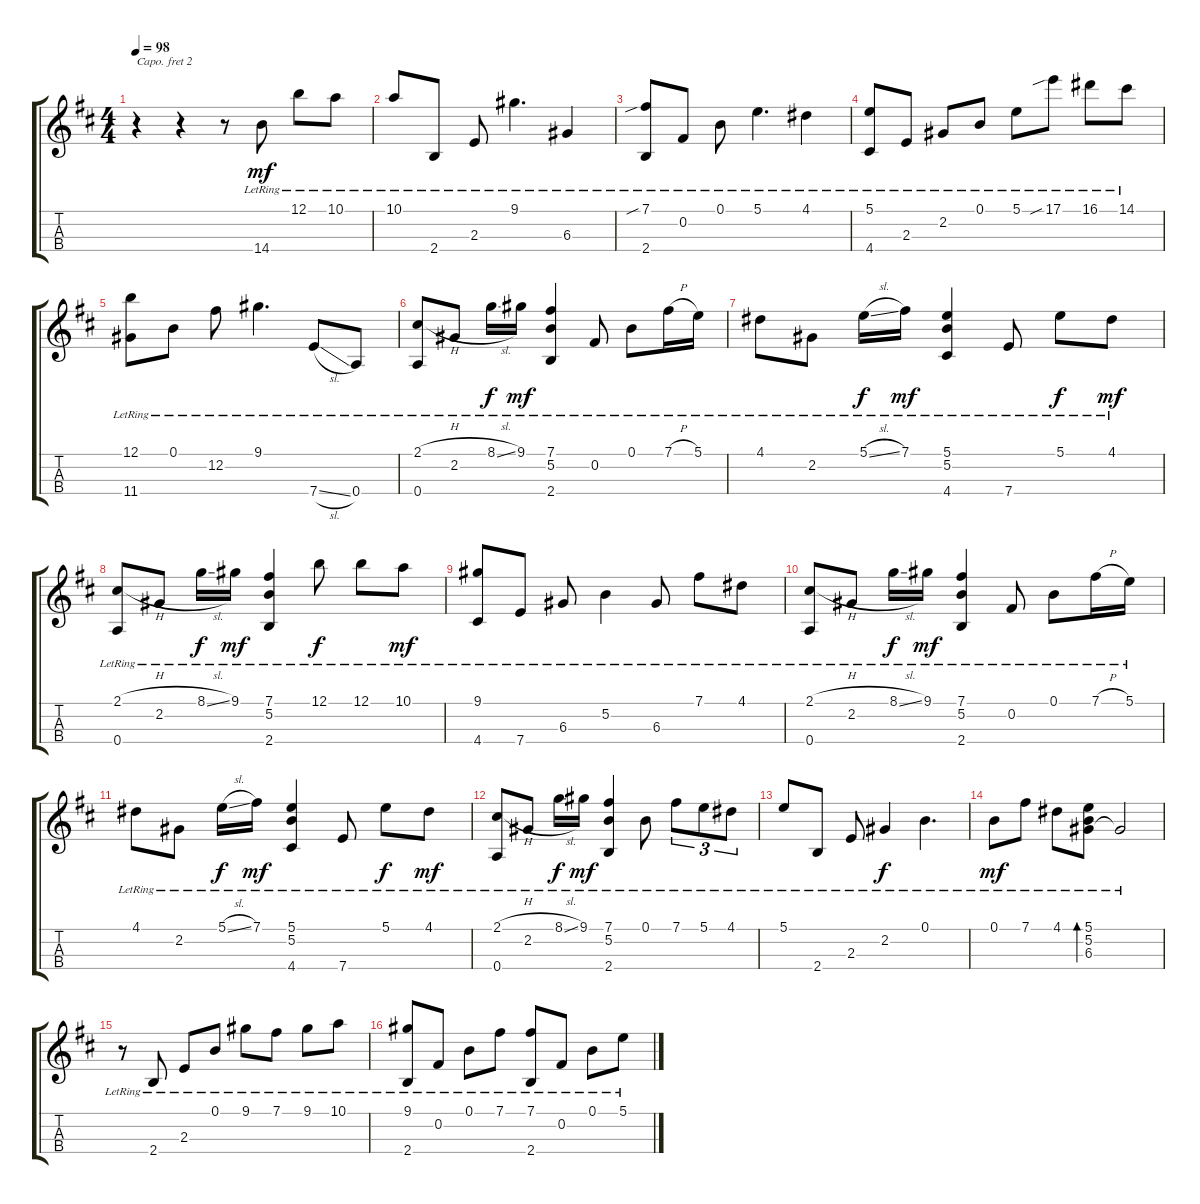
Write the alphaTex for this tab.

\track "" {instrument acousticguitarnylon}
\staff {score tabs}
\capo 2
\tuning (A3 E3 C3 G2) {hide}
\ts (4 4)
\tempo 98
\clef g2
\ks d
r.4{dy mf instrument acousticguitarnylon} r.4 r.8 14.4{lr}.8 12.1{lr}.8 10.1{lr}.8 |
10.1{lr}.8 2.4{lr}.8 2.3{lr}.8 9.1{lr}.4{d} 6.3{lr}.4 |
(7.1{sib lr} 2.4{lr}).8 0.2{lr}.8 0.1{lr}.8 5.1{lr}.4{d} 4.1{lr}.4 |
(5.1{lr} 4.4{lr}).8 2.3{lr}.8 2.2{lr}.8 0.1{lr}.8 5.1{lr}.8 17.1{sib lr}.8 16.1{lr}.8 14.1{lr}.8 |
(12.1{lr} 11.4{lr}).8 0.1{lr}.8 12.2{lr}.8 9.1{lr}.4{d} 7.4{sl lr}.8 0.4{lr}.8 |
(2.1{h lr} 0.4{lr}).8 2.2{lr}.8 8.1{sl lr}.16{dy f} 9.1{lr}.16{dy mf} (7.1{lr} 5.2{lr} 2.4{lr}).4 0.2{lr}.8 0.1{lr}.8 7.1{h lr}.16 5.1{lr}.16 |
4.1{lr}.8 2.2{lr}.8 5.1{sl lr}.16{dy f} 7.1{lr}.16{dy mf} (5.1{lr} 5.2{lr} 4.4{lr}).4 7.4{lr}.8 5.1{lr}.8{dy f} 4.1{lr}.8{dy mf} |
(2.1{h lr} 0.4{lr}).8 2.2{lr}.8 8.1{sl lr}.16{dy f} 9.1{lr}.16{dy mf} (7.1{lr} 5.2{lr} 2.4{lr}).4 12.1{lr}.8{dy f} 12.1{lr}.8 10.1{lr}.8{dy mf} |
(9.1{lr} 4.4{lr}).8 7.4{lr}.8 6.3{lr}.8 5.2{lr}.4 6.3{lr}.8 7.1{lr}.8 4.1{lr}.8 |
(2.1{h lr} 0.4{lr}).8 2.2{lr}.8 8.1{sl lr}.16{dy f} 9.1{lr}.16{dy mf} (7.1{lr} 5.2{lr} 2.4{lr}).4 0.2{lr}.8 0.1{lr}.8 7.1{h lr}.16 5.1{lr}.16 |
4.1{lr}.8 2.2{lr}.8 5.1{sl lr}.16{dy f} 7.1{lr}.16{dy mf} (5.1{lr} 5.2{lr} 4.4{lr}).4 7.4{lr}.8 5.1{lr}.8{dy f} 4.1{lr}.8{dy mf} |
(2.1{h lr} 0.4{lr}).8 2.2{lr}.8 8.1{sl lr}.16{dy f} 9.1{lr}.16{dy mf} (7.1{lr} 5.2{lr} 2.4{lr}).4 0.1{lr}.8 7.1{lr}.8{tu (3 2)} 5.1{lr}.8{tu (3 2)} 4.1{lr}.8{tu (3 2)} |
5.1{lr}.8 2.4{lr}.8 2.3{lr}.8 2.2{lr}.4{dy f} 0.1{lr}.4{d} |
0.1{lr}.8{dy mf} 7.1{lr}.8 4.1{lr}.8 (5.1{lr} 5.2{lr} 6.3{lr}).8{bd 480} 6.3{lr t}.2 |
r.8 2.4{lr}.8 2.3{lr}.8 0.1{lr}.8 9.1{lr}.8 7.1{lr}.8 9.1{lr}.8 10.1{lr}.8 |
(9.1{lr} 2.4{lr}).8 0.2{lr}.8 0.1{lr}.8 7.1{lr}.8 (7.1{lr} 2.4{lr}).8 0.2{lr}.8 0.1{lr}.8 5.1{lr}.8
